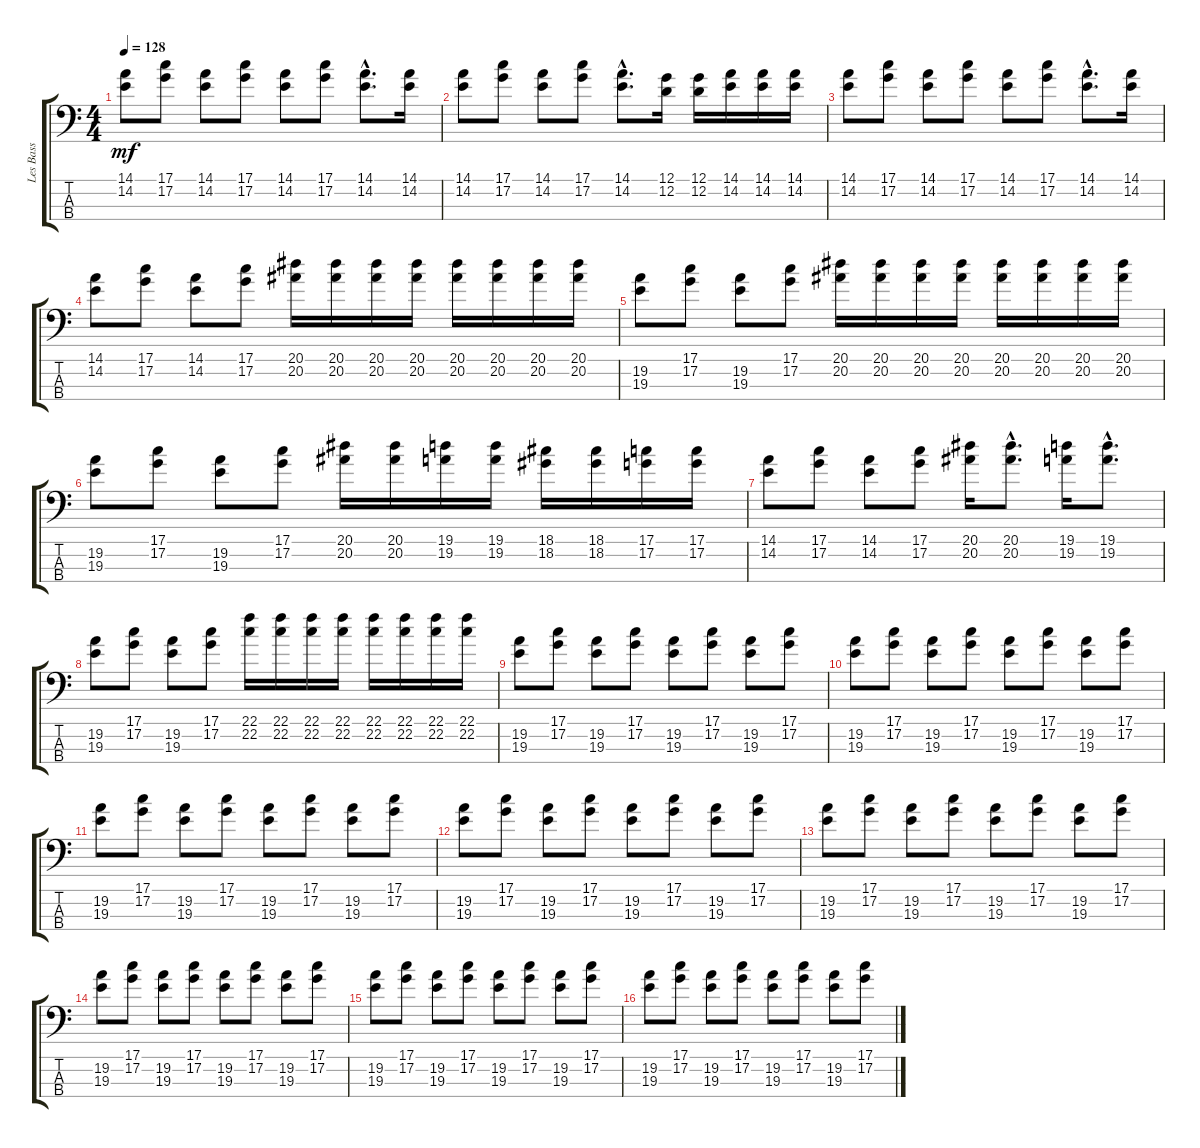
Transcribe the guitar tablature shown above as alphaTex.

\track ("Les Bass" "Les Bass") {instrument slapbass1}
\staff {score tabs}
\tuning (G2 D2 A1 E1) {hide}
\ts (4 4)
\tempo 128
\clef f4
\ks c
(14.1 14.2).8{dy mf} (17.1 17.2).8 (14.1 14.2).8 (17.1 17.2).8 (14.1 14.2).8 (17.1 17.2).8 (14.1{hac} 14.2{hac}).8{d} (14.1 14.2).16 |
(14.1 14.2).8 (17.1 17.2).8 (14.1 14.2).8 (17.1 17.2).8 (14.1{hac} 14.2{hac}).8{d} (12.1 12.2).16 (12.1 12.2).16 (14.1 14.2).16 (14.1 14.2).16 (14.1 14.2).16 |
(14.1 14.2).8 (17.1 17.2).8 (14.1 14.2).8 (17.1 17.2).8 (14.1 14.2).8 (17.1 17.2).8 (14.1{hac} 14.2{hac}).8{d} (14.1 14.2).16 |
(14.1 14.2).8 (17.1 17.2).8 (14.1 14.2).8 (17.1 17.2).8 (20.1 20.2).16 (20.1 20.2).16 (20.1 20.2).16 (20.1 20.2).16 (20.1 20.2).16 (20.1 20.2).16 (20.1 20.2).16 (20.1 20.2).16 |
(19.2 19.3).8 (17.1 17.2).8 (19.2 19.3).8 (17.1 17.2).8 (20.1 20.2).16 (20.1 20.2).16 (20.1 20.2).16 (20.1 20.2).16 (20.1 20.2).16 (20.1 20.2).16 (20.1 20.2).16 (20.1 20.2).16 |
(19.2 19.3).8 (17.1 17.2).8 (19.2 19.3).8 (17.1 17.2).8 (20.1 20.2).16 (20.1 20.2).16 (19.1 19.2).16 (19.1 19.2).16 (18.1 18.2).16 (18.1 18.2).16 (17.1 17.2).16 (17.1 17.2).16 |
(14.1 14.2).8 (17.1 17.2).8 (14.1 14.2).8 (17.1 17.2).8 (20.1 20.2).16 (20.1{hac} 20.2{hac}).8{d} (19.1 19.2).16 (19.1{hac} 19.2{hac}).8{d} |
(19.2 19.3).8 (17.1 17.2).8 (19.2 19.3).8 (17.1 17.2).8 (22.1 22.2).16 (22.1 22.2).16 (22.1 22.2).16 (22.1 22.2).16 (22.1 22.2).16 (22.1 22.2).16 (22.1 22.2).16 (22.1 22.2).16 |
(19.2 19.3).8 (17.1 17.2).8 (19.2 19.3).8 (17.1 17.2).8 (19.2 19.3).8 (17.1 17.2).8 (19.2 19.3).8 (17.1 17.2).8 |
(19.2 19.3).8 (17.1 17.2).8 (19.2 19.3).8 (17.1 17.2).8 (19.2 19.3).8 (17.1 17.2).8 (19.2 19.3).8 (17.1 17.2).8 |
(19.2 19.3).8 (17.1 17.2).8 (19.2 19.3).8 (17.1 17.2).8 (19.2 19.3).8 (17.1 17.2).8 (19.2 19.3).8 (17.1 17.2).8 |
(19.2 19.3).8 (17.1 17.2).8 (19.2 19.3).8 (17.1 17.2).8 (19.2 19.3).8 (17.1 17.2).8 (19.2 19.3).8 (17.1 17.2).8 |
(19.2 19.3).8 (17.1 17.2).8 (19.2 19.3).8 (17.1 17.2).8 (19.2 19.3).8 (17.1 17.2).8 (19.2 19.3).8 (17.1 17.2).8 |
(19.2 19.3).8 (17.1 17.2).8 (19.2 19.3).8 (17.1 17.2).8 (19.2 19.3).8 (17.1 17.2).8 (19.2 19.3).8 (17.1 17.2).8 |
(19.2 19.3).8 (17.1 17.2).8 (19.2 19.3).8 (17.1 17.2).8 (19.2 19.3).8 (17.1 17.2).8 (19.2 19.3).8 (17.1 17.2).8 |
(19.2 19.3).8 (17.1 17.2).8 (19.2 19.3).8 (17.1 17.2).8 (19.2 19.3).8 (17.1 17.2).8 (19.2 19.3).8 (17.1 17.2).8
